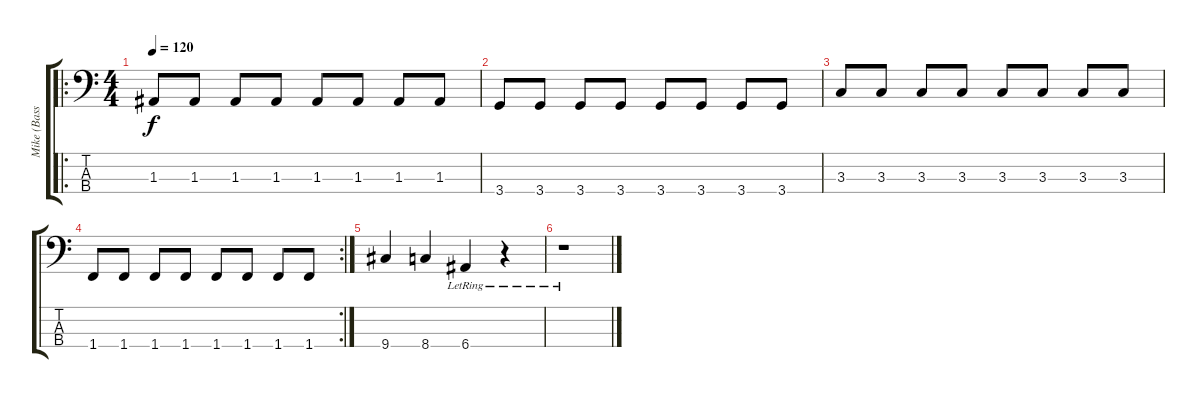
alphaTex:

\track ("Mike (Bass)" "Mike (Bass") {instrument acousticguitarnylon}
\staff {score tabs}
\tuning (G2 D2 A1 E1) {hide}
\ro
\ts (4 4)
\tempo 120
\clef f4
\ks c
1.3.8{dy f} 1.3.8 1.3.8 1.3.8 1.3.8 1.3.8 1.3.8 1.3.8 |
3.4.8 3.4.8 3.4.8 3.4.8 3.4.8 3.4.8 3.4.8 3.4.8 |
3.3.8 3.3.8 3.3.8 3.3.8 3.3.8 3.3.8 3.3.8 3.3.8 |
\rc 2
1.4.8 1.4.8 1.4.8 1.4.8 1.4.8 1.4.8 1.4.8 1.4.8 |
9.4.4 8.4.4 6.4{lr}.4 r.4 |
r.1
